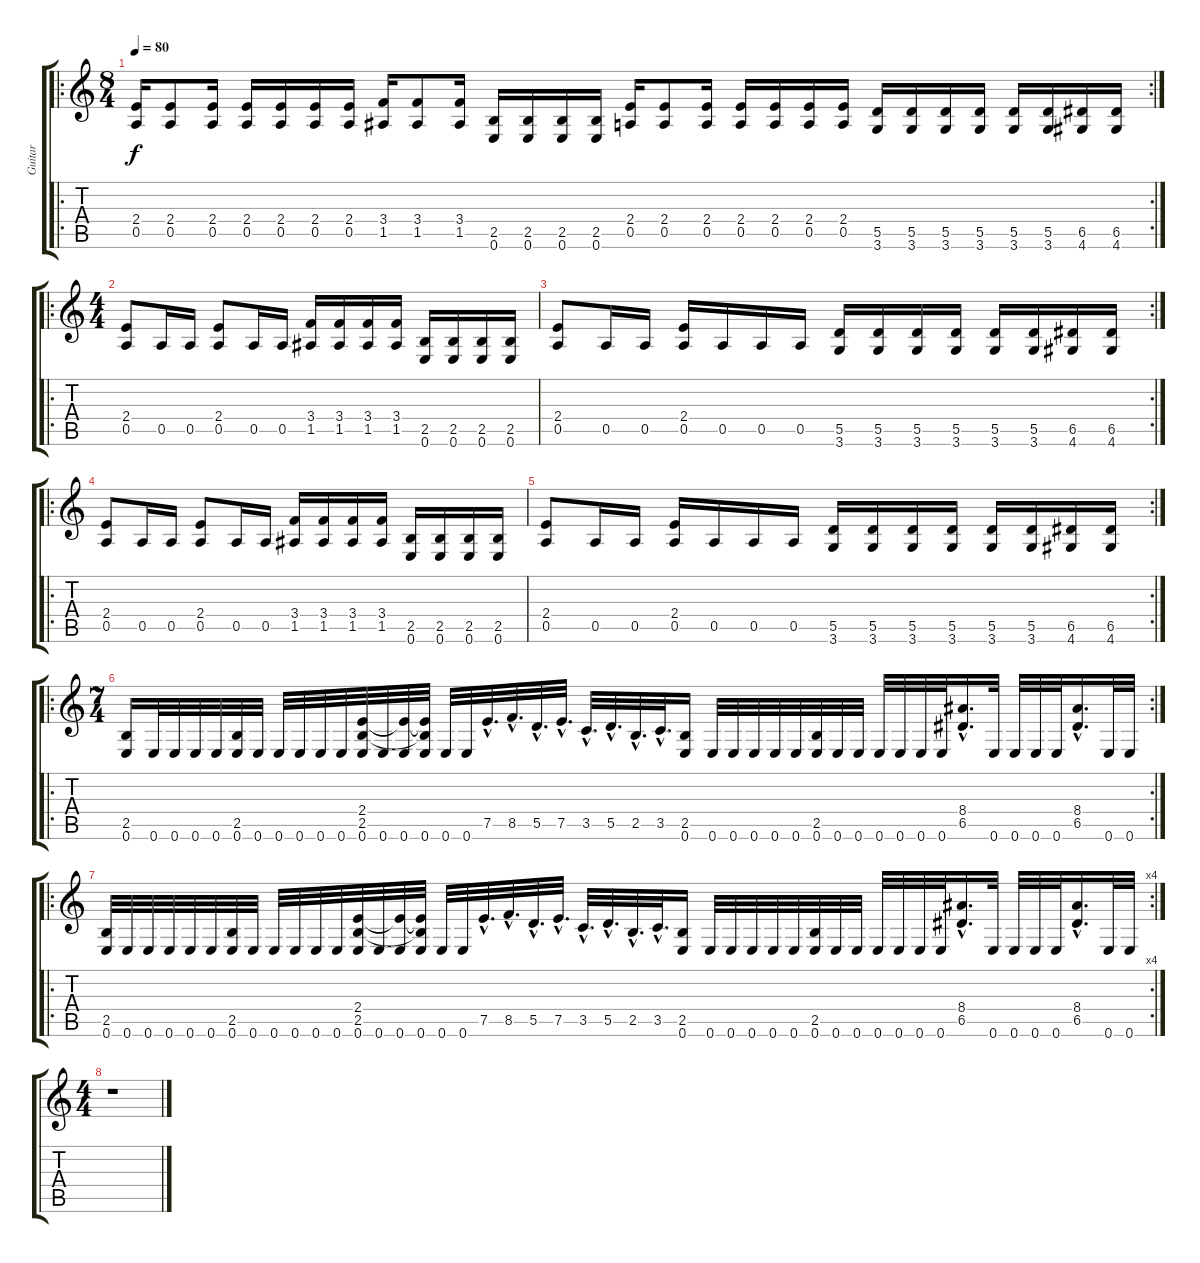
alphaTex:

\track ("Guitar" "Guitar") {instrument overdrivenguitar}
\staff {score tabs}
\tuning (E4 B3 G3 D3 A2 E2) {hide}
\ro
\rc 2
\ts (8 4)
\tempo 80
\clef g2
\ks c
(2.4 0.5).16{dy f} (2.4 0.5).8 (2.4 0.5).16 (2.4 0.5).16 (2.4 0.5).16 (2.4 0.5).16 (2.4 0.5).16 (3.4 1.5).16 (3.4 1.5).8 (3.4 1.5).16 (2.5 0.6).16 (2.5 0.6).16 (2.5 0.6).16 (2.5 0.6).16 (2.4 0.5).16 (2.4 0.5).8 (2.4 0.5).16 (2.4 0.5).16 (2.4 0.5).16 (2.4 0.5).16 (2.4 0.5).16 (5.5 3.6).16 (5.5 3.6).16 (5.5 3.6).16 (5.5 3.6).16 (5.5 3.6).16 (5.5 3.6).16 (6.5 4.6).16 (6.5 4.6).16 |
\ro
\ts (4 4)
(2.4 0.5).8 0.5.16 0.5.16 (2.4 0.5).8 0.5.16 0.5.16 (3.4 1.5).16 (3.4 1.5).16 (3.4 1.5).16 (3.4 1.5).16 (2.5 0.6).16 (2.5 0.6).16 (2.5 0.6).16 (2.5 0.6).16 |
\rc 2
(2.4 0.5).8 0.5.16 0.5.16 (2.4 0.5).16 0.5.16 0.5.16 0.5.16 (5.5 3.6).16 (5.5 3.6).16 (5.5 3.6).16 (5.5 3.6).16 (5.5 3.6).16 (5.5 3.6).16 (6.5 4.6).16 (6.5 4.6).16 |
\ro
(2.4 0.5).8 0.5.16 0.5.16 (2.4 0.5).8 0.5.16 0.5.16 (3.4 1.5).16 (3.4 1.5).16 (3.4 1.5).16 (3.4 1.5).16 (2.5 0.6).16 (2.5 0.6).16 (2.5 0.6).16 (2.5 0.6).16 |
\rc 2
(2.4 0.5).8 0.5.16 0.5.16 (2.4 0.5).16 0.5.16 0.5.16 0.5.16 (5.5 3.6).16 (5.5 3.6).16 (5.5 3.6).16 (5.5 3.6).16 (5.5 3.6).16 (5.5 3.6).16 (6.5 4.6).16 (6.5 4.6).16 |
\ro
\rc 2
\ts (7 4)
(2.5 0.6).16 0.6.32 0.6.32 0.6.32 0.6.32 (2.5 0.6).32 0.6.32 0.6.32 0.6.32 0.6.32 0.6.32 (2.4 2.5 0.6).32 0.6.32 (2.4{t} 0.6).32 (2.4{t} 2.5{t} 0.6).32 0.6.32 0.6.32 7.5{hac}.32{d} 8.5{hac}.32{d} 5.5{hac}.32{d} 7.5{hac}.32{d} 3.5{hac}.32{d} 5.5{hac}.32{d} 2.5{hac}.32{d} 3.5{hac}.32{d} (2.5 0.6).16 0.6.32 0.6.32 0.6.32 0.6.32 0.6.32 (2.5 0.6).32 0.6.32 0.6.32 0.6.32 0.6.32 0.6.32 0.6.32 (8.4{hac} 6.5{hac}).16{d} 0.6.32 0.6.32 0.6.32 0.6.32 (8.4{hac} 6.5{hac}).16{d} 0.6.32 0.6.32 |
\ro
\rc 4
(2.5 0.6).32 0.6.32 0.6.32 0.6.32 0.6.32 0.6.32 (2.5 0.6).32 0.6.32 0.6.32 0.6.32 0.6.32 0.6.32 (2.4 2.5 0.6).32 0.6.32 (2.4{t} 0.6).32 (2.4{t} 2.5{t} 0.6).32 0.6.32 0.6.32 7.5{hac}.32{d} 8.5{hac}.32{d} 5.5{hac}.32{d} 7.5{hac}.32{d} 3.5{hac}.32{d} 5.5{hac}.32{d} 2.5{hac}.32{d} 3.5{hac}.32{d} (2.5 0.6).16 0.6.32 0.6.32 0.6.32 0.6.32 0.6.32 (2.5 0.6).32 0.6.32 0.6.32 0.6.32 0.6.32 0.6.32 0.6.32 (8.4{hac} 6.5{hac}).16{d} 0.6.32 0.6.32 0.6.32 0.6.32 (8.4{hac} 6.5{hac}).16{d} 0.6.32 0.6.32 |
\ts (4 4)
r.1
